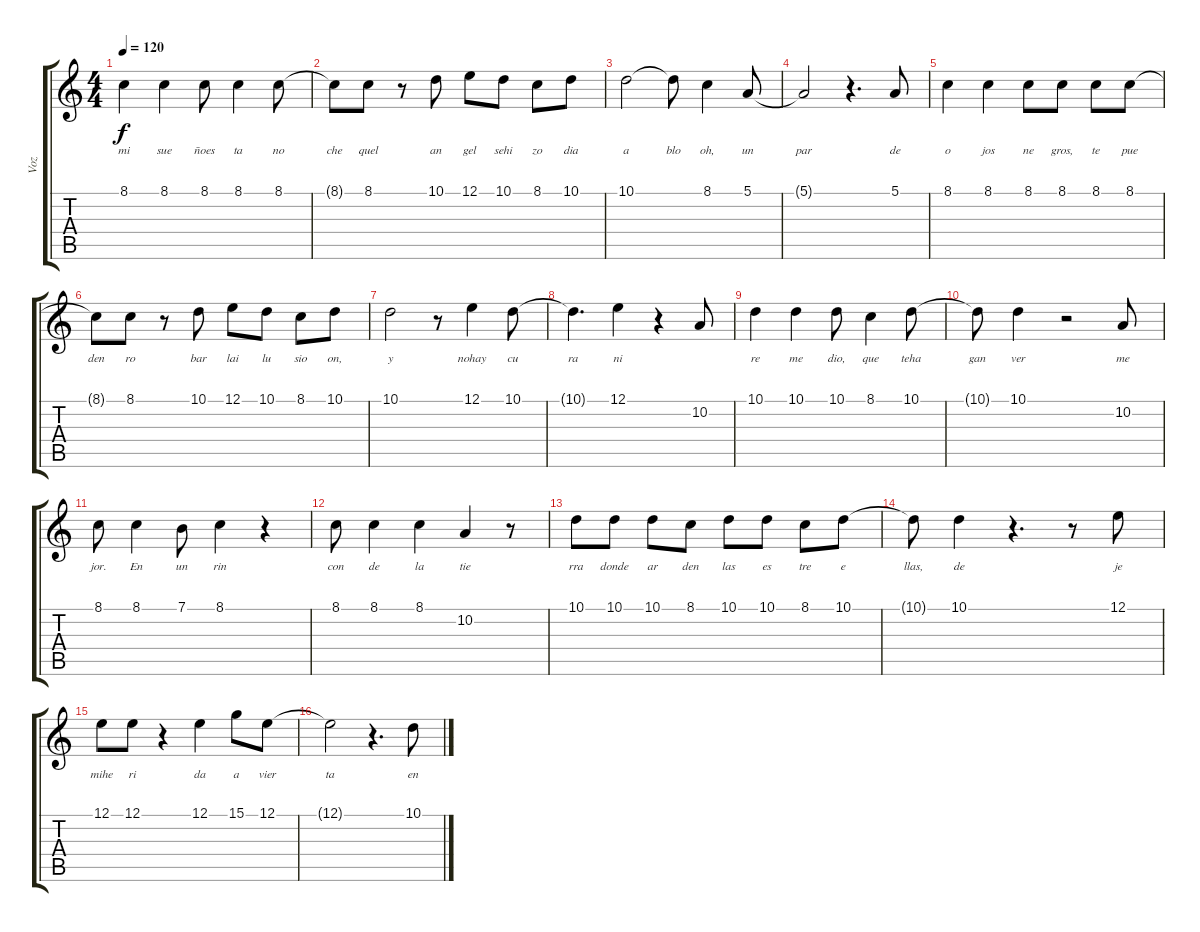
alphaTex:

\track ("Voz" "Voz") {instrument panflute}
\staff {score tabs}
\tuning (E4 B3 G3 D3 A2 E2) {hide}
\ts (4 4)
\tempo 120
\clef g2
\ks c
8.1.4{lyrics (0 "mi") lyrics (1 "") lyrics (2 "") lyrics (3 "") lyrics (4 "") dy f} 8.1.4{lyrics (0 "sue") lyrics (1 "") lyrics (2 "") lyrics (3 "") lyrics (4 "")} 8.1.8{lyrics (0 "ñoes") lyrics (1 "") lyrics (2 "") lyrics (3 "") lyrics (4 "")} 8.1.4{lyrics (0 "ta") lyrics (1 "") lyrics (2 "") lyrics (3 "") lyrics (4 "")} 8.1.8{lyrics (0 "no") lyrics (1 "") lyrics (2 "") lyrics (3 "") lyrics (4 "")} |
8.1{t}.8{lyrics (0 "che") lyrics (1 "") lyrics (2 "") lyrics (3 "") lyrics (4 "")} 8.1.8{lyrics (0 "quel") lyrics (1 "") lyrics (2 "") lyrics (3 "") lyrics (4 "")} r.8 10.1.8{lyrics (0 "an") lyrics (1 "") lyrics (2 "") lyrics (3 "") lyrics (4 "")} 12.1.8{lyrics (0 "gel") lyrics (1 "") lyrics (2 "") lyrics (3 "") lyrics (4 "")} 10.1.8{lyrics (0 "sehi") lyrics (1 "") lyrics (2 "") lyrics (3 "") lyrics (4 "")} 8.1.8{lyrics (0 "zo") lyrics (1 "") lyrics (2 "") lyrics (3 "") lyrics (4 "")} 10.1.8{lyrics (0 "dia") lyrics (1 "") lyrics (2 "") lyrics (3 "") lyrics (4 "")} |
10.1.2{lyrics (0 "a") lyrics (1 "") lyrics (2 "") lyrics (3 "") lyrics (4 "")} 10.1{t}.8{lyrics (0 "blo") lyrics (1 "") lyrics (2 "") lyrics (3 "") lyrics (4 "")} 8.1.4{lyrics (0 "oh,") lyrics (1 "") lyrics (2 "") lyrics (3 "") lyrics (4 "")} 5.1.8{lyrics (0 "un") lyrics (1 "") lyrics (2 "") lyrics (3 "") lyrics (4 "")} |
5.1{t}.2{lyrics (0 "par") lyrics (1 "") lyrics (2 "") lyrics (3 "") lyrics (4 "")} r.4{d} 5.1.8{lyrics (0 "de") lyrics (1 "") lyrics (2 "") lyrics (3 "") lyrics (4 "")} |
8.1.4{lyrics (0 "o") lyrics (1 "") lyrics (2 "") lyrics (3 "") lyrics (4 "")} 8.1.4{lyrics (0 "jos") lyrics (1 "") lyrics (2 "") lyrics (3 "") lyrics (4 "")} 8.1.8{lyrics (0 "ne") lyrics (1 "") lyrics (2 "") lyrics (3 "") lyrics (4 "")} 8.1.8{lyrics (0 "gros,") lyrics (1 "") lyrics (2 "") lyrics (3 "") lyrics (4 "")} 8.1.8{lyrics (0 "te") lyrics (1 "") lyrics (2 "") lyrics (3 "") lyrics (4 "")} 8.1.8{lyrics (0 "pue") lyrics (1 "") lyrics (2 "") lyrics (3 "") lyrics (4 "")} |
8.1{t}.8{lyrics (0 "den") lyrics (1 "") lyrics (2 "") lyrics (3 "") lyrics (4 "")} 8.1.8{lyrics (0 "ro") lyrics (1 "") lyrics (2 "") lyrics (3 "") lyrics (4 "")} r.8 10.1.8{lyrics (0 "bar") lyrics (1 "") lyrics (2 "") lyrics (3 "") lyrics (4 "")} 12.1.8{lyrics (0 "lai") lyrics (1 "") lyrics (2 "") lyrics (3 "") lyrics (4 "")} 10.1.8{lyrics (0 "lu") lyrics (1 "") lyrics (2 "") lyrics (3 "") lyrics (4 "")} 8.1.8{lyrics (0 "sio") lyrics (1 "") lyrics (2 "") lyrics (3 "") lyrics (4 "")} 10.1.8{lyrics (0 "on,") lyrics (1 "") lyrics (2 "") lyrics (3 "") lyrics (4 "")} |
10.1.2{lyrics (0 "y") lyrics (1 "") lyrics (2 "") lyrics (3 "") lyrics (4 "")} r.8 12.1.4{lyrics (0 "nohay") lyrics (1 "") lyrics (2 "") lyrics (3 "") lyrics (4 "")} 10.1.8{lyrics (0 "cu") lyrics (1 "") lyrics (2 "") lyrics (3 "") lyrics (4 "")} |
10.1{t}.4{d lyrics (0 "ra") lyrics (1 "") lyrics (2 "") lyrics (3 "") lyrics (4 "")} 12.1.4{lyrics (0 "ni") lyrics (1 "") lyrics (2 "") lyrics (3 "") lyrics (4 "")} r.4 10.2.8{lyrics (0 "") lyrics (1 "") lyrics (2 "") lyrics (3 "") lyrics (4 "")} |
10.1.4{lyrics (0 "re") lyrics (1 "") lyrics (2 "") lyrics (3 "") lyrics (4 "")} 10.1.4{lyrics (0 "me") lyrics (1 "") lyrics (2 "") lyrics (3 "") lyrics (4 "")} 10.1.8{lyrics (0 "dio,") lyrics (1 "") lyrics (2 "") lyrics (3 "") lyrics (4 "")} 8.1.4{lyrics (0 "que") lyrics (1 "") lyrics (2 "") lyrics (3 "") lyrics (4 "")} 10.1.8{lyrics (0 "teha") lyrics (1 "") lyrics (2 "") lyrics (3 "") lyrics (4 "")} |
10.1{t}.8{lyrics (0 "gan") lyrics (1 "") lyrics (2 "") lyrics (3 "") lyrics (4 "")} 10.1.4{lyrics (0 "ver") lyrics (1 "") lyrics (2 "") lyrics (3 "") lyrics (4 "")} r.2 10.2.8{lyrics (0 "me") lyrics (1 "") lyrics (2 "") lyrics (3 "") lyrics (4 "")} |
8.1.8{lyrics (0 "jor.") lyrics (1 "") lyrics (2 "") lyrics (3 "") lyrics (4 "")} 8.1.4{lyrics (0 "En") lyrics (1 "") lyrics (2 "") lyrics (3 "") lyrics (4 "")} 7.1.8{lyrics (0 "un") lyrics (1 "") lyrics (2 "") lyrics (3 "") lyrics (4 "")} 8.1.4{lyrics (0 "rin") lyrics (1 "") lyrics (2 "") lyrics (3 "") lyrics (4 "")} r.4 |
8.1.8{lyrics (0 "con") lyrics (1 "") lyrics (2 "") lyrics (3 "") lyrics (4 "")} 8.1.4{lyrics (0 "de") lyrics (1 "") lyrics (2 "") lyrics (3 "") lyrics (4 "")} 8.1.4{lyrics (0 "la") lyrics (1 "") lyrics (2 "") lyrics (3 "") lyrics (4 "")} 10.2.4{lyrics (0 "tie") lyrics (1 "") lyrics (2 "") lyrics (3 "") lyrics (4 "")} r.8 |
10.1.8{lyrics (0 "rra") lyrics (1 "") lyrics (2 "") lyrics (3 "") lyrics (4 "")} 10.1.8{lyrics (0 "donde") lyrics (1 "") lyrics (2 "") lyrics (3 "") lyrics (4 "")} 10.1.8{lyrics (0 "ar") lyrics (1 "") lyrics (2 "") lyrics (3 "") lyrics (4 "")} 8.1.8{lyrics (0 "den") lyrics (1 "") lyrics (2 "") lyrics (3 "") lyrics (4 "")} 10.1.8{lyrics (0 "las") lyrics (1 "") lyrics (2 "") lyrics (3 "") lyrics (4 "")} 10.1.8{lyrics (0 "es") lyrics (1 "") lyrics (2 "") lyrics (3 "") lyrics (4 "")} 8.1.8{lyrics (0 "tre") lyrics (1 "") lyrics (2 "") lyrics (3 "") lyrics (4 "")} 10.1.8{lyrics (0 "e") lyrics (1 "") lyrics (2 "") lyrics (3 "") lyrics (4 "")} |
10.1{t}.8{lyrics (0 "llas,") lyrics (1 "") lyrics (2 "") lyrics (3 "") lyrics (4 "")} 10.1.4{lyrics (0 "de") lyrics (1 "") lyrics (2 "") lyrics (3 "") lyrics (4 "")} r.4{d} r.8 12.1.8{lyrics (0 "je") lyrics (1 "") lyrics (2 "") lyrics (3 "") lyrics (4 "")} |
12.1.8{lyrics (0 "mihe") lyrics (1 "") lyrics (2 "") lyrics (3 "") lyrics (4 "")} 12.1.8{lyrics (0 "ri") lyrics (1 "") lyrics (2 "") lyrics (3 "") lyrics (4 "")} r.4 12.1.4{lyrics (0 "da") lyrics (1 "") lyrics (2 "") lyrics (3 "") lyrics (4 "")} 15.1.8{lyrics (0 "a") lyrics (1 "") lyrics (2 "") lyrics (3 "") lyrics (4 "")} 12.1.8{lyrics (0 "vier") lyrics (1 "") lyrics (2 "") lyrics (3 "") lyrics (4 "")} |
12.1{t}.2{lyrics (0 "ta") lyrics (1 "") lyrics (2 "") lyrics (3 "") lyrics (4 "")} r.4{d} 10.1.8{lyrics (0 "en") lyrics (1 "") lyrics (2 "") lyrics (3 "") lyrics (4 "")}
